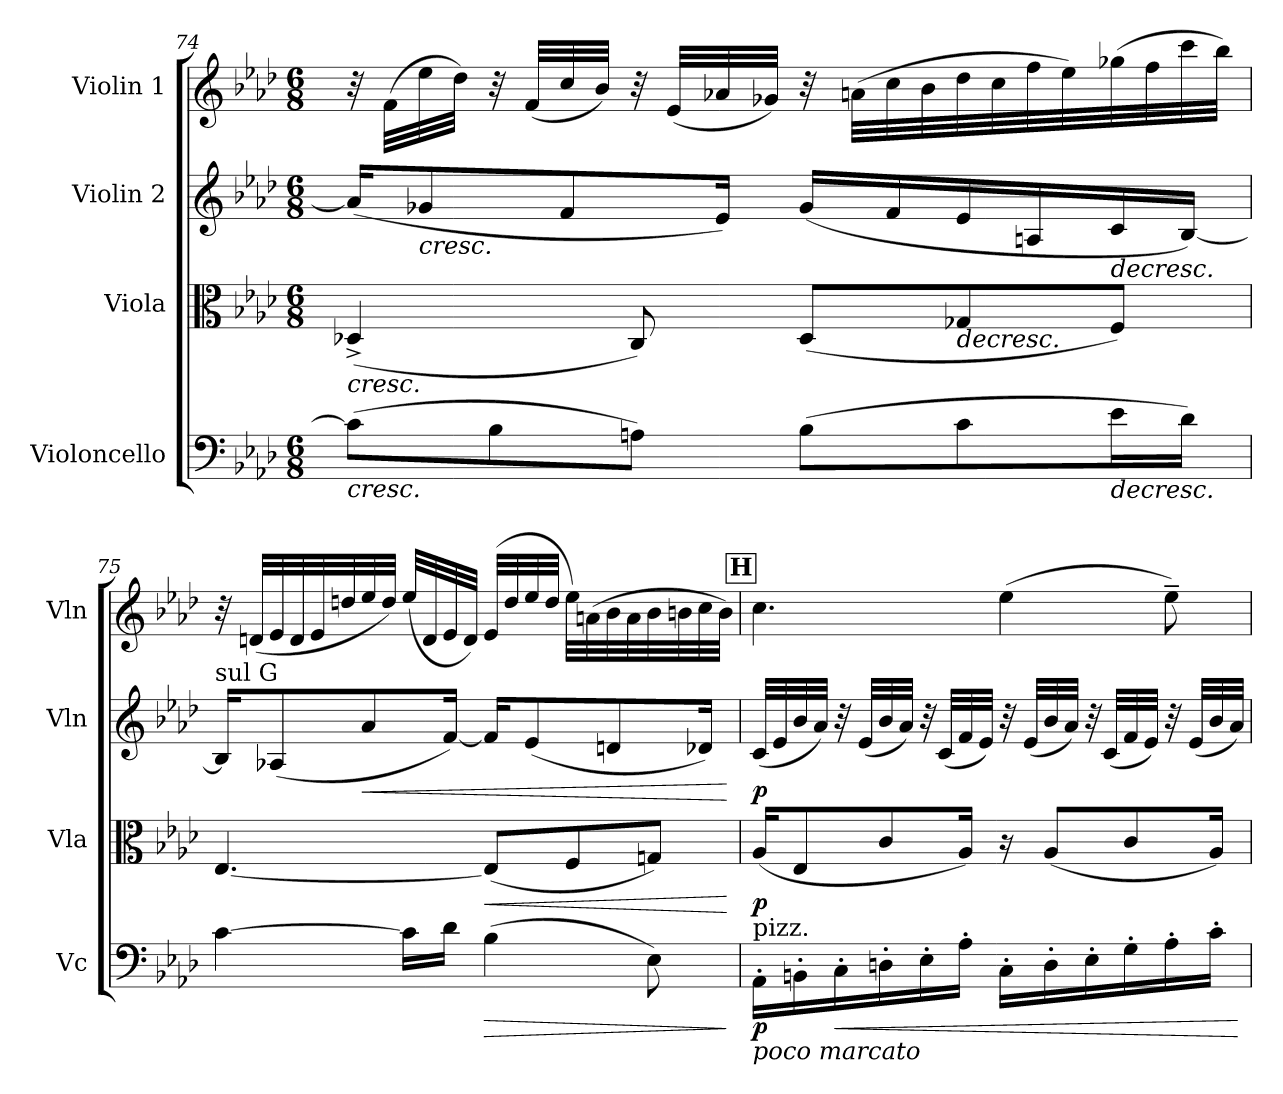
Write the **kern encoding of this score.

**kern	**dynam	**kern	**dynam	**kern	**dynam	**kern	**dynam
*part4	*part4	*part3	*part3	*part2	*part2	*part1	*part1
*staff4	*staff4	*staff3	*staff3	*staff2	*staff2	*staff1	*staff1
*I"Violoncello	*	*I"Viola	*	*I"Violin 2	*	*I"Violin 1	*
*I'Vc	*	*I'Vla	*	*I'Vln	*	*I'Vln	*
!!LO:LB:g=z
*clefF4	*	*clefC3	*	*clefG2	*	*clefG2	*
*k[b-e-a-d-]	*	*k[b-e-a-d-]	*	*k[b-e-a-d-]	*	*k[b-e-a-d-]	*
*M6/8	*	*M6/8	*	*M6/8	*	*M6/8	*
=74	=74	=74	=74	=74	=74	=74	=74
!	!LO:HP:b	!	!LO:HP:b	!	!	!	!
(8c\L]	<	(4D-X^>/	<	(16a-/KL]	.	32r	.
.	.	.	.	.	.	(32f\LLL	.
!	!	!	!	!	!LO:HP:b	!	!
.	.	.	.	8g-X/	<	32ee-\	.
.	.	.	.	.	.	32dd-\JJJ)	.
8B-\	.	.	.	.	.	32r	.
.	.	.	.	.	.	(32f/LLL	.
.	.	.	.	8f/	.	32cc/	.
.	.	.	.	.	.	32b-/JJJ)	.
8An\J)	.	8C/)	.	.	.	32r	.
.	.	.	.	.	.	(32e-/LLL	.
.	.	.	.	16e-/Jk)	.	32a-X/	.
.	.	.	.	.	.	32g-X/JJJ)	.
(8B-\L	.	(8D-/L	.	(16g-/LL	.	32r	.
.	.	.	.	.	.	(32an\LLL	.
.	.	.	.	16f/	.	32cc\	.
.	.	.	.	.	.	32b-\	.
!	!	!	!LO:HP:b	!	!	!	!
8c\	.	8G-X/	>	16e-/	.	32dd-\	.
.	.	.	.	.	.	32cc\	.
.	.	.	.	16An/	.	32ff\	.
.	.	.	.	.	.	32ee-\)	.
!	!LO:HP:b	!	!	!	!LO:HP:b	!	!
16e-\L	>	8F/J)	.	16c/	>	(32gg-X\	.
.	.	.	.	.	.	32ff\	.
16d-\JJ)	.	.	.	[16B-/JJ)	.	32ccc\	.
.	.	.	.	.	.	32bb-\JJJ)	.
.	[	.	[	.	[	.	.
!!LO:LB:g=z
=75	=75	=75	=75	=75	=75	=75	=75
!	!	!	!	!LO:TX:a:t=sul G	!	!	!
[4c\	.	[4.E-/	.	16B-/KL]	.	32r	.
.	.	.	.	.	.	(32dn/LLL	.
.	.	.	.	(8A-X/	.	32e-/	.
.	.	.	.	.	.	32d/	.
.	.	.	.	.	.	32e-/	.
.	.	.	.	.	.	32ddn/	.
!	!	!	!	!	!LO:HP:b	!	!
.	.	.	.	8a-/	<	32ee-/	.
.	.	.	.	.	.	32dd/JJJ)	.
16c\LL]	.	.	.	.	.	(32ee-/LLL	.
.	.	.	.	.	.	32d/	.
16d-\JJ	.	.	.	[16f/Jk)	.	32e-/	.
.	.	.	.	.	.	32d/JJJ)	.
!	!LO:HP:b	!	!LO:HP:b	!	!	!	!
(4B-\	>	(8E-/L]	<	16f/KL]	.	(32e-/LLL	.
.	.	.	.	.	.	32dd/	.
.	.	.	.	(8e-/	]	32ee-/	.
.	.	.	.	.	.	32dd/JJJ	.
.	.	8F/	]	.	.	32ee-\LLL)	.
.	.	.	.	.	.	(32an\	.
.	.	.	.	8dn/	.	32b-\	.
.	.	.	.	.	.	32a\	.
8E-\)	.	8Gn/J)	.	.	.	32b-\	.
.	.	.	.	.	.	32bn\	.
.	.	.	.	16d-X/Jk)	.	32cc\	.
.	.	.	.	.	.	32b\JJJ)	.
.	]	.	[	.	[	.	.
!!LO:PB:g=z
!!LO:REH:place=s1:a:B:cj:fs=14:t=H
=76	=76	=76	=76	=76	=76	=76	=76
!LO:TX:a:t=pizz.	!	!	!	!	!	!	!
!LO:TX:b:i:t=poco marcato	!	!	!	!	!	!	!
!	!LO:DY:b	!	!LO:DY:b	!	!LO:DY:b	!	!LO:DY:b
!	!	!	!	!	!	!	!LO:DY:n=1:b
16AA-'\LL	p	(16A-/KL	p	(32c/LLL	p	4.cc\	p other-dynamics
.	.	.	.	32e-/	.	.	.
16BBn'\	.	8E-/	.	32b-/	.	.	.
.	.	.	.	32a-/JJJ)	.	.	.
!	!LO:HP:b	!	!	!	!	!	!
16C'\	<	.	.	32r	.	.	.
.	.	.	.	(32e-/LLL	.	.	.
16Dn'\	.	8c/	.	32b-/	.	.	.
.	.	.	.	32a-/JJJ)	.	.	.
16E-'\	.	.	.	32r	.	.	.
.	.	.	.	(32c/LLL	.	.	.
16A-'\JJ	.	16A-/Jk)	.	32f/	.	.	.
.	.	.	.	32e-/JJJ)	.	.	.
16C'\LL	]	16r	.	32r	.	(4ee-\	.
.	.	.	.	(32e-/LLL	.	.	.
16D'\	.	(8A-/L	.	32b-/	.	.	.
.	.	.	.	32a-/JJJ)	.	.	.
16E-'\	.	.	.	32r	.	.	.
.	.	.	.	(32c/LLL	.	.	.
16G'\	.	8c/	.	32f/	.	.	.
.	.	.	.	32e-/JJJ)	.	.	.
16A-'\	.	.	.	32r	.	8ee-~\)	.
.	.	.	.	(32e-/LLL	.	.	.
16c'\JJ	.	16A-/Jk)	.	32b-/	.	.	.
.	.	.	.	32a-/JJJ)	.	.	.
.	[	.	.	.	.	.	.
=	=	=	=	=	=	=	=
*-	*-	*-	*-	*-	*-	*-	*-
